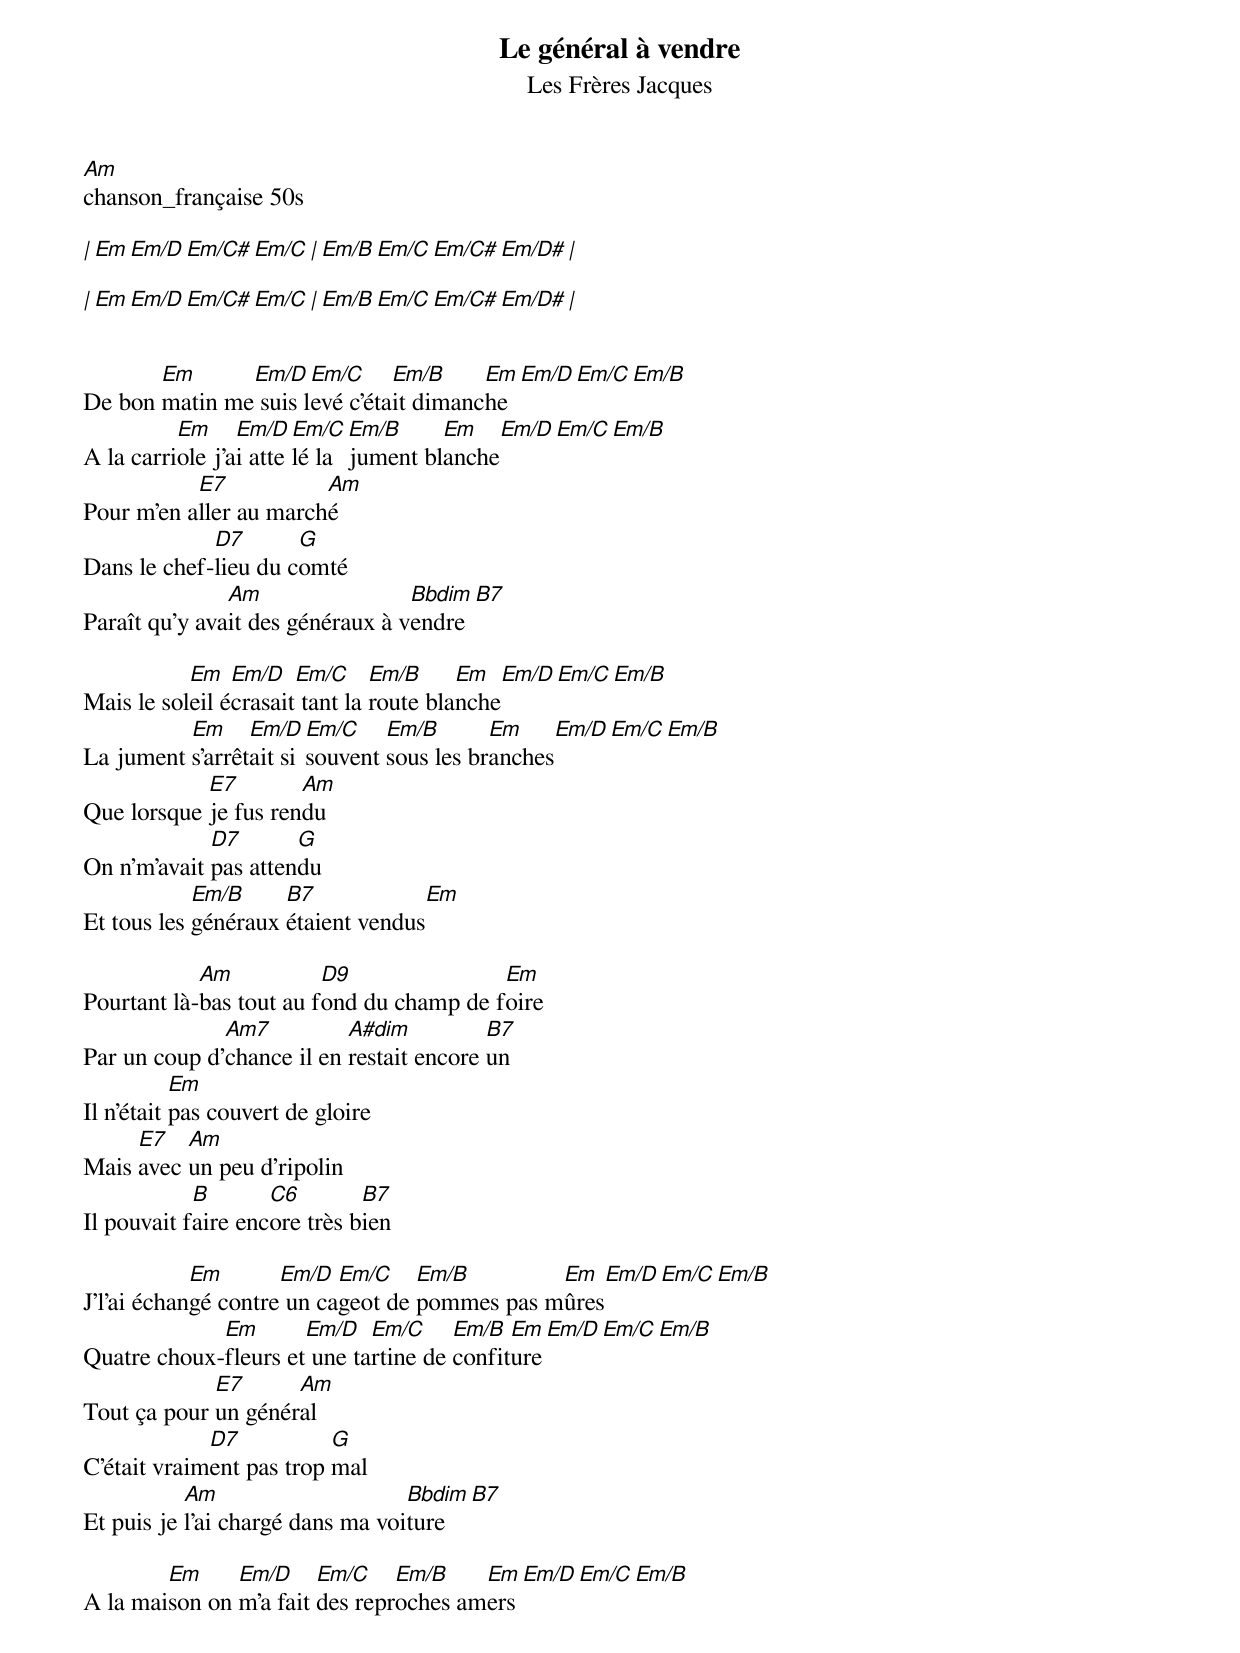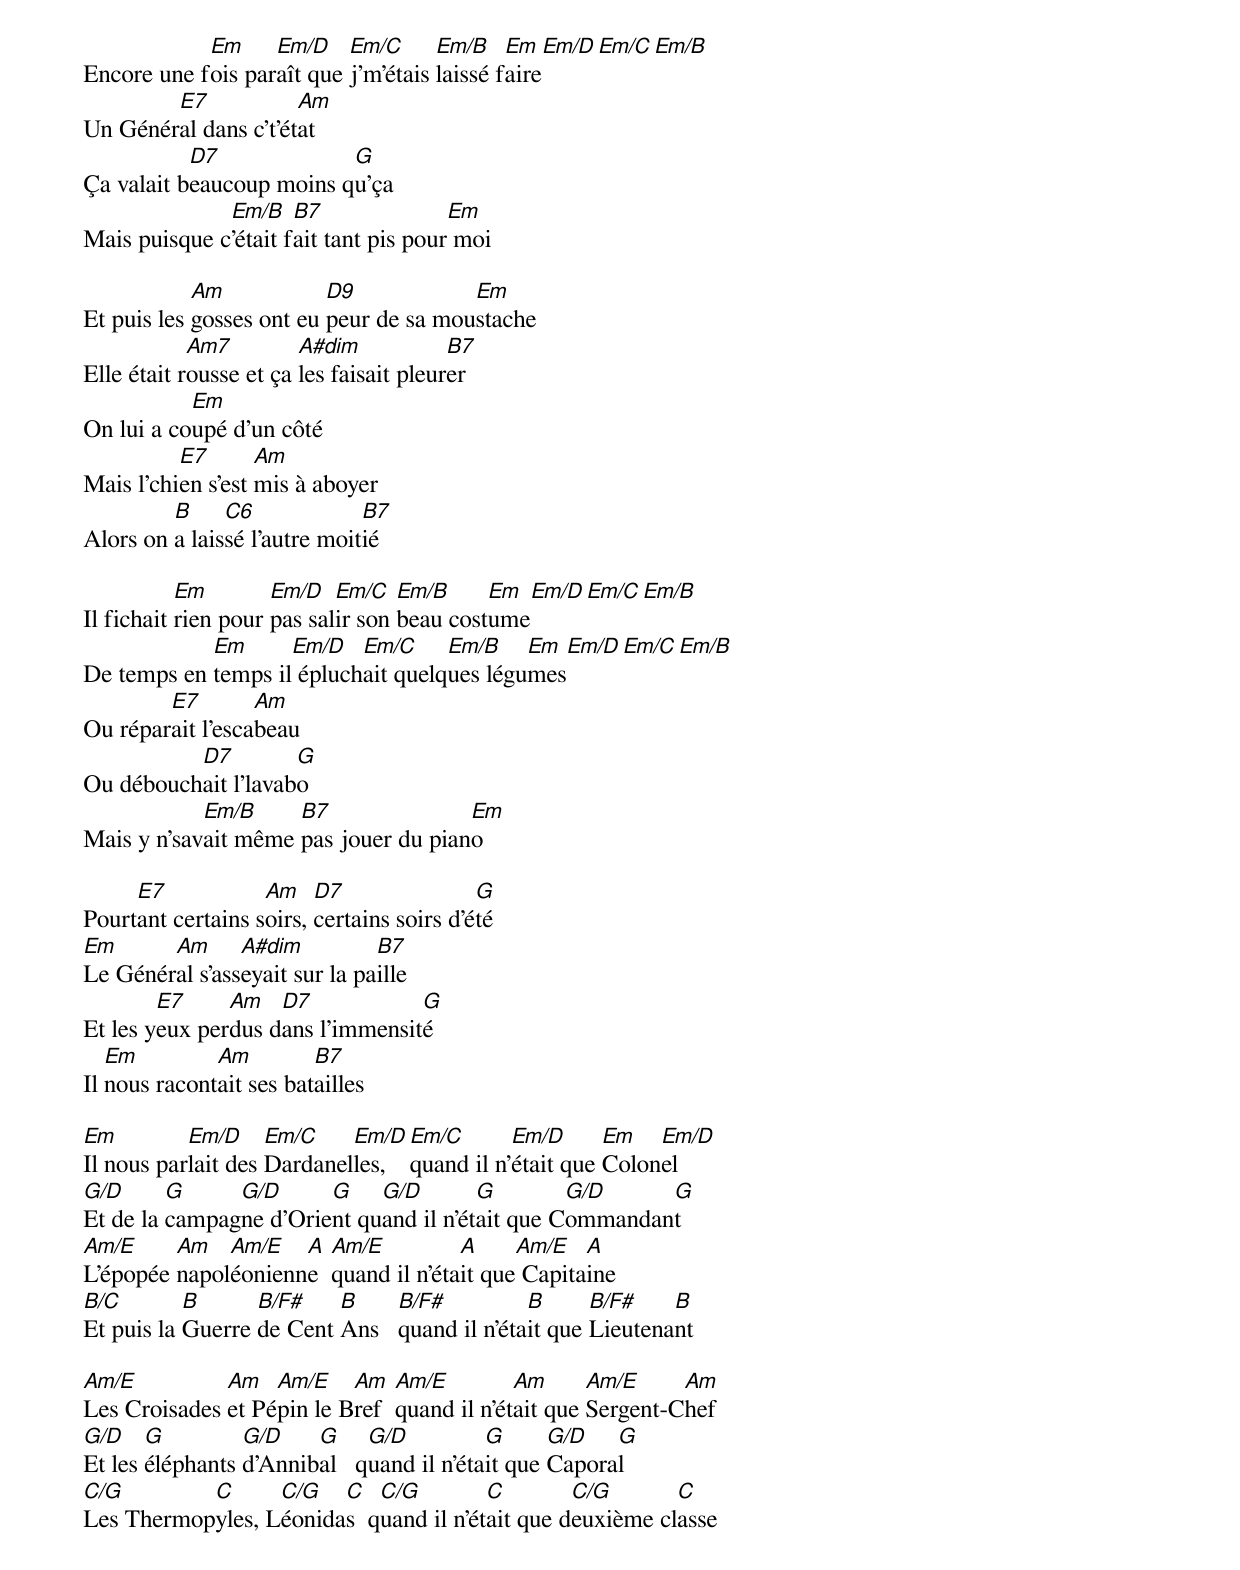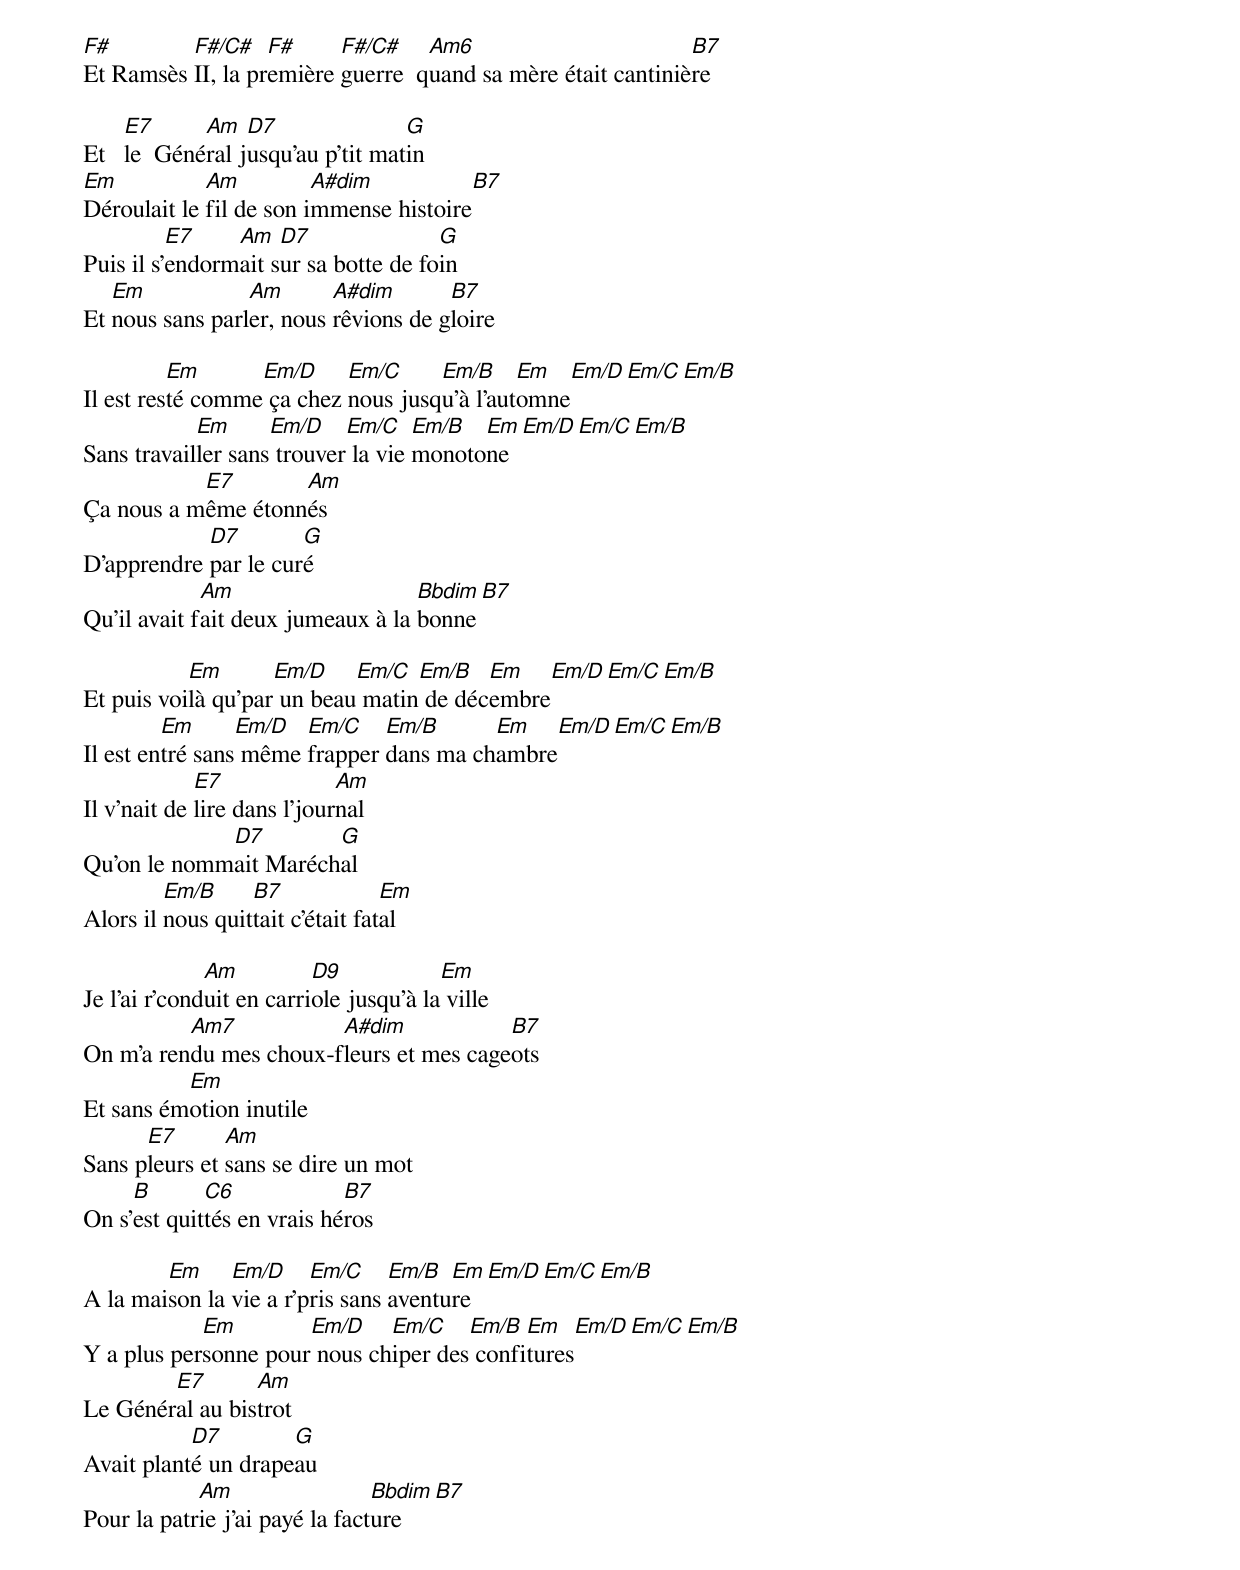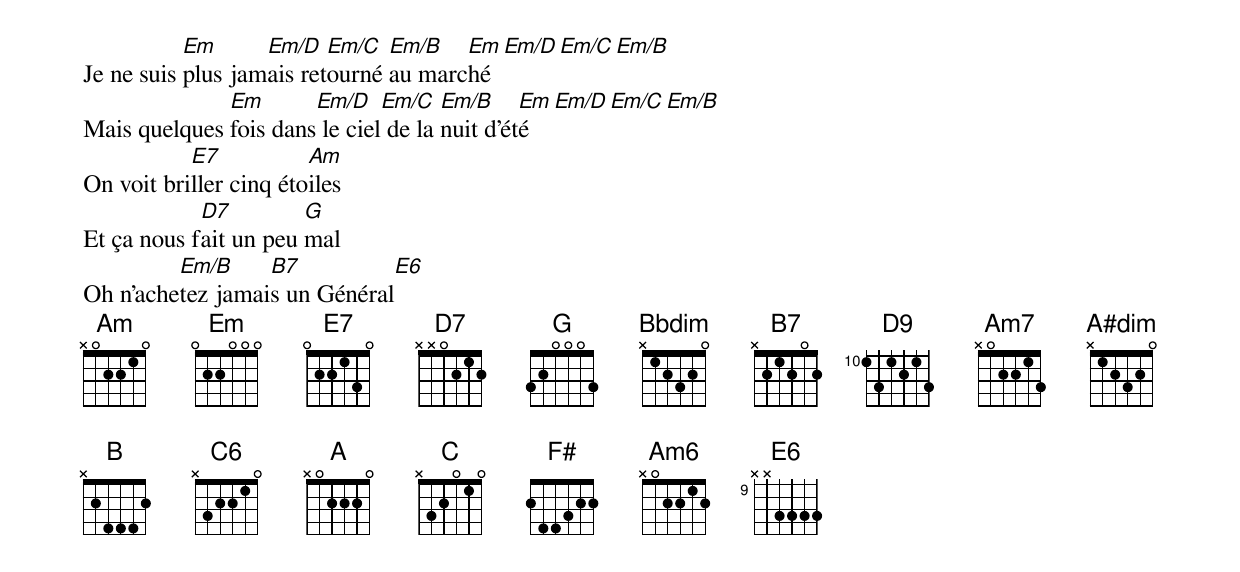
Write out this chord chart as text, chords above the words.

Le général à vendre
Les Frères Jacques
Am
chanson_française 50s

| Em   Em/D   Em/C#   Em/C   | Em/B   Em/C   Em/C#   Em/D#   |

| Em   Em/D   Em/C#   Em/C   | Em/B   Em/C   Em/C#   Em/D#   |


       Em      Em/D   Em/C     Em/B     Em      Em/D   Em/C     Em/B
De bon matin me suis levé c'était dimanche
          Em     Em/D  Em/C  Em/B     Em      Em/D   Em/C     Em/B
A la carriole j'ai attelé la jument blanche
           E7           Am
Pour m'en aller au marché
             D7       G
Dans le chef-lieu du comté
               Am                 Bbdim  B7
Paraît qu'y avait des généraux à vendre

           Em   Em/D   Em/C     Em/B     Em      Em/D   Em/C     Em/B
Mais le soleil écrasait tant la route blanche
          Em     Em/D   Em/C    Em/B       Em       Em/D   Em/C     Em/B
La jument s'arrêtait si souvent sous les branches
            E7        Am
Que lorsque je fus rendu
             D7       G
On n'm'avait pas attendu
            Em/B     B7            Em
Et tous les généraux étaient vendus

            Am           D9               Em
Pourtant là-bas tout au fond du champ de foire
              Am7          A#dim          B7
Par un coup d'chance il en restait encore un
           Em
Il n'était pas couvert de gloire
     E7   Am
Mais avec un peu d'ripolin
            B       C6        B7
Il pouvait faire encore très bien

            Em       Em/D  Em/C    Em/B        Em      Em/D    Em/C     Em/B
J'l'ai échangé contre un cageot de pommes pas mûres
             Em       Em/D   Em/C     Em/B  Em     Em/D     Em/C     Em/B
Quatre choux-fleurs et une tartine de confiture
             E7      Am
Tout ça pour un général
             D7           G
C'était vraiment pas trop mal
           Am                     Bbdim  B7
Et puis je l'ai chargé dans ma voiture

        Em     Em/D     Em/C    Em/B    Em      Em/D    Em/C     Em/B
A la maison on m'a fait des reproches amers
            Em     Em/D    Em/C      Em/B    Em      Em/D    Em/C     Em/B
Encore une fois paraît que j'm'étais laissé faire
        E7            Am
Un Général dans c't'état
           D7             G
Ça valait beaucoup moins qu'ça
              Em/B    B7               Em
Mais puisque c'était fait tant pis pour moi

            Am            D9            Em
Et puis les gosses ont eu peur de sa moustache
            Am7         A#dim            B7
Elle était rousse et ça les faisait pleurer
           Em
On lui a coupé d'un côté
          E7       Am
Mais l'chien s'est mis à aboyer
         B     C6             B7
Alors on a laissé l'autre moitié

           Em        Em/D   Em/C   Em/B     Em     Em/D    Em/C     Em/B
Il fichait rien pour pas salir son beau costume
            Em      Em/D   Em/C     Em/B    Em      Em/D    Em/C     Em/B
De temps en temps il épluchait quelques légumes
        E7        Am
Ou réparait l'escabeau
          D7         G
Ou débouchait l'lavabo
            Em/B     B7               Em
Mais y n'savait même pas jouer du piano

     E7            Am    D7                G
Pourtant certains soirs, certains soirs d'été
Em      Am      A#dim          B7
Le Général s'asseyait sur la paille
        E7     Am   D7            G
Et les yeux perdus dans l'immensité
   Em         Am         B7
Il nous racontait ses batailles

Em         Em/D     Em/C    Em/D   Em/C       Em/D      Em   Em/D
Il nous parlait des Dardanelles,   quand il n'était que Colonel
G/D      G     G/D      G    G/D        G        G/D     G
Et de la campagne d'Orient quand il n'était que Commandant
Am/E     Am   Am/E   A  Am/E          A     Am/E   A
L'épopée napoléonienne  quand il n'était que Capitaine
B/C        B      B/F#    B     B/F#          B      B/F#    B
Et puis la Guerre de Cent Ans   quand il n'était que Lieutenant

Am/E          Am   Am/E    Am   Am/E         Am      Am/E     Am
Les Croisades et Pépin le Bref  quand il n'était que Sergent-Chef
G/D    G         G/D    G     G/D          G      G/D   G
Et les éléphants d'Annibal   quand il n'était que Caporal
C/G        C      C/G   C   C/G         C        C/G       C
Les Thermopyles, Léonidas  quand il n'était que deuxième classe
F#        F#/C#    F#     F#/C#    Am6                        B7
Et Ramsès II, la première guerre  quand sa mère était cantinière

     E7      Am   D7               G
Et   le  Général jusqu'au p'tit matin
Em           Am          A#dim          B7
Déroulait le fil de son immense histoire
          E7    Am   D7               G
Puis il s'endormait sur sa botte de foin
   Em            Am       A#dim       B7
Et nous sans parler, nous rêvions de gloire

          Em      Em/D     Em/C     Em/B     Em     Em/D    Em/C     Em/B
Il est resté comme ça chez nous jusqu'à l'automne
            Em      Em/D    Em/C    Em/B  Em      Em/D    Em/C     Em/B
Sans travailler sans trouver la vie monotone
           E7       Am
Ça nous a même étonnés
            D7        G
D'apprendre par le curé
             Am                    Bbdim  B7
Qu'il avait fait deux jumeaux à la bonne

           Em       Em/D    Em/C  Em/B   Em     Em/D    Em/C     Em/B
Et puis voilà qu'par un beau matin de décembre
         Em      Em/D  Em/C    Em/B      Em      Em/D    Em/C     Em/B
Il est entré sans même frapper dans ma chambre
             E7              Am
Il v'nait de lire dans l'journal
             D7        G
Qu'on le nommait Maréchal
         Em/B     B7              Em
Alors il nous quittait c'était fatal

              Am          D9            Em
Je l'ai r'conduit en carriole jusqu'à la ville
          Am7           A#dim            B7
On m'a rendu mes choux-fleurs et mes cageots
          Em
Et sans émotion inutile
      E7       Am
Sans pleurs et sans se dire un mot
     B       C6             B7
On s'est quittés en vrais héros

        Em     Em/D     Em/C     Em/B  Em     Em/D    Em/C     Em/B
A la maison la vie a r'pris sans aventure
            Em        Em/D    Em/C    Em/B  Em      Em/D    Em/C     Em/B
Y a plus personne pour nous chiper des confitures
        E7       Am
Le Général au bistrot
           D7        G
Avait planté un drapeau
            Am                  Bbdim  B7
Pour la patrie j'ai payé la facture

           Em      Em/D   Em/C  Em/B   Em     Em/D    Em/C     Em/B
Je ne suis plus jamais retourné au marché
              Em       Em/D    Em/C   Em/B     Em      Em/D    Em/C     Em/B
Mais quelques fois dans le ciel de la nuit d'été
           E7           Am
On voit briller cinq étoiles
            D7         G
Et ça nous fait un peu mal
         Em/B     B7              E6
Oh n'achetez jamais un Général
